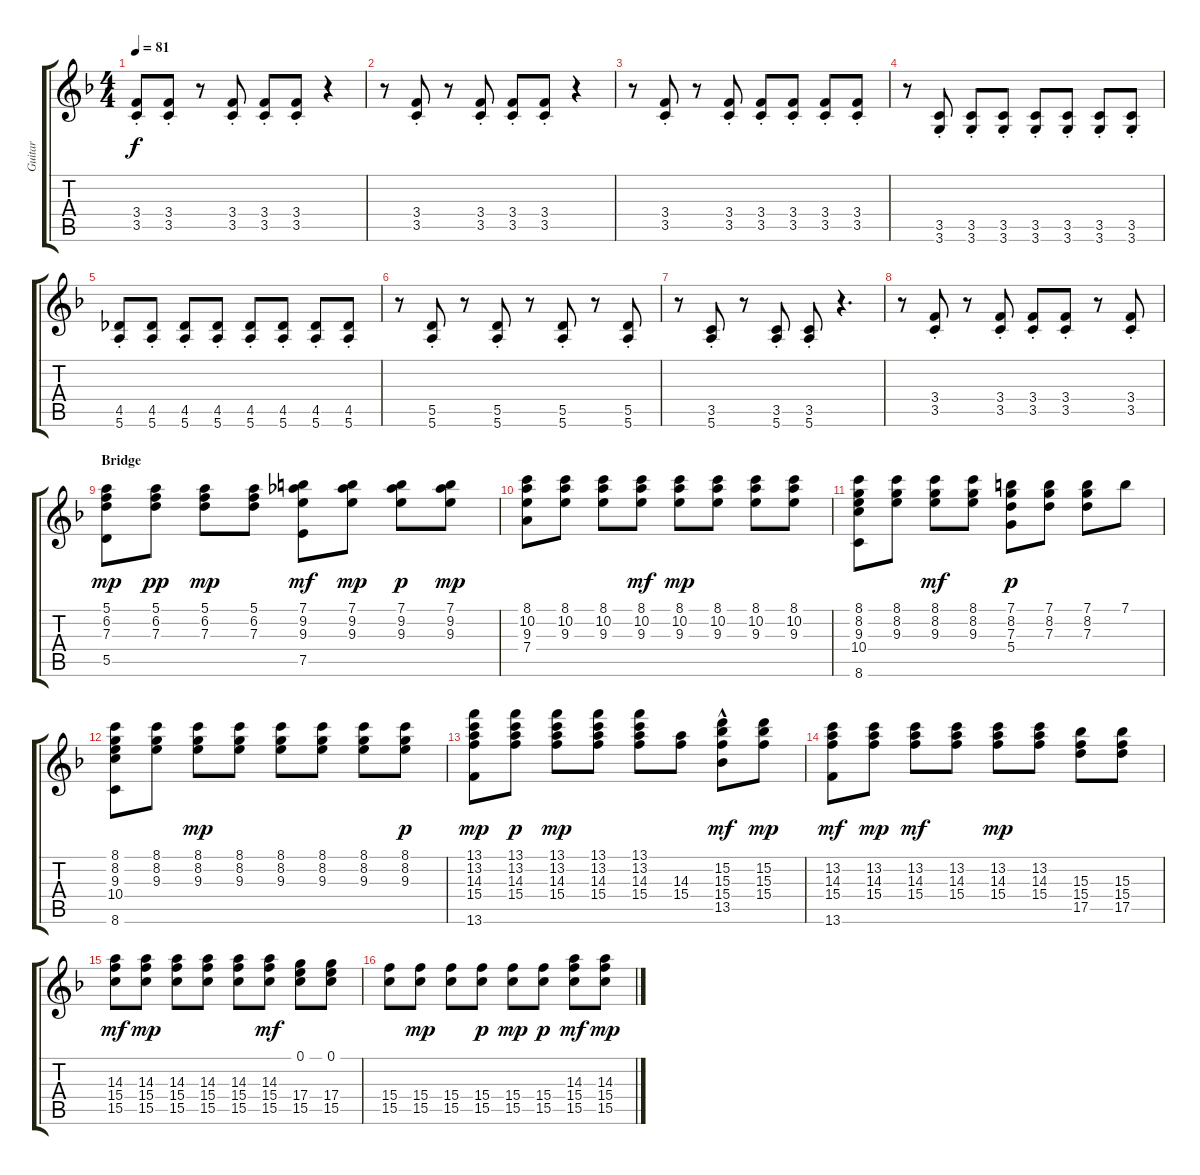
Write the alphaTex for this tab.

\track ("Guitar" "Guitar") {instrument electricguitarjazz}
\staff {score tabs}
\tuning (E4 B3 G3 D3 A2 E2) {hide}
\ts (4 4)
\tempo 81
\clef g2
\ks f
(3.4{st} 3.5{st}).8{dy f} (3.4{st} 3.5{st}).8 r.8 (3.4{st} 3.5{st}).8 (3.4{st} 3.5{st}).8 (3.4{st} 3.5{st}).8 r.4 |
r.8 (3.4{st} 3.5{st}).8 r.8 (3.4{st} 3.5{st}).8 (3.4{st} 3.5{st}).8 (3.4{st} 3.5{st}).8 r.4 |
r.8 (3.4{st} 3.5{st}).8 r.8 (3.4{st} 3.5{st}).8 (3.4{st} 3.5{st}).8 (3.4{st} 3.5{st}).8 (3.4{st} 3.5{st}).8 (3.4{st} 3.5{st}).8 |
r.8 (3.5{st} 3.6{st}).8 (3.5{st} 3.6{st}).8 (3.5{st} 3.6{st}).8 (3.5{st} 3.6{st}).8 (3.5{st} 3.6{st}).8 (3.5{st} 3.6{st}).8 (3.5{st} 3.6{st}).8 |
(4.5{st} 5.6{st}).8 (4.5{st} 5.6{st}).8 (4.5{st} 5.6{st}).8 (4.5{st} 5.6{st}).8 (4.5{st} 5.6{st}).8 (4.5{st} 5.6{st}).8 (4.5{st} 5.6{st}).8 (4.5{st} 5.6{st}).8 |
r.8 (5.5{st} 5.6{st}).8 r.8 (5.5{st} 5.6{st}).8 r.8 (5.5{st} 5.6{st}).8 r.8 (5.5{st} 5.6{st}).8 |
r.8 (3.5{st} 5.6{st}).8 r.8 (3.5{st} 5.6{st}).8 (3.5{st} 5.6{st}).8 r.4{d} |
r.8 (3.4{st} 3.5{st}).8 r.8 (3.4{st} 3.5{st}).8 (3.4{st} 3.5{st}).8 (3.4{st} 3.5{st}).8 r.8 (3.4{st} 3.5{st}).8 |
\section ("" "Bridge")
(5.1 6.2 7.3 5.5).8{dy mp} (5.1 6.2 7.3).8{dy pp} (5.1 6.2 7.3).8{dy mp} (5.1 6.2 7.3).8 (7.1 9.2 9.3 7.5).8{dy mf} (7.1 9.2 9.3).8{dy mp} (7.1 9.2 9.3).8{dy p} (7.1 9.2 9.3).8{dy mp} |
(8.1 10.2 9.3 7.4).8 (8.1 10.2 9.3).8 (8.1 10.2 9.3).8 (8.1 10.2 9.3).8{dy mf} (8.1 10.2 9.3).8{dy mp} (8.1 10.2 9.3).8 (8.1 10.2 9.3).8 (8.1 10.2 9.3).8 |
(8.1 8.2 9.3 10.4 8.6).8 (8.1 8.2 9.3).8 (8.1 8.2 9.3).8{dy mf} (8.1 8.2 9.3).8 (7.1 8.2 7.3 5.4).8{dy p} (7.1 8.2 7.3).8 (7.1 8.2 7.3).8 7.1.8 |
(8.1 8.2 9.3 10.4 8.6).8 (8.1 8.2 9.3).8 (8.1 8.2 9.3).8{dy mp} (8.1 8.2 9.3).8 (8.1 8.2 9.3).8 (8.1 8.2 9.3).8 (8.1 8.2 9.3).8 (8.1 8.2 9.3).8{dy p} |
(13.1 13.2 14.3 15.4 13.6).8{dy mp} (13.1 13.2 14.3 15.4).8{dy p} (13.1 13.2 14.3 15.4).8{dy mp} (13.1 13.2 14.3 15.4).8 (13.1 13.2 14.3 15.4).8 (14.3 15.4).8 (15.2 15.3 15.4 13.5{hac}).8{dy mf} (15.2 15.3 15.4).8{dy mp} |
(13.2 14.3 15.4 13.6).8{dy mf} (13.2 14.3 15.4).8{dy mp} (13.2 14.3 15.4).8{dy mf} (13.2 14.3 15.4).8 (13.2 14.3 15.4).8{dy mp} (13.2 14.3 15.4).8 (15.3 15.4 17.5).8 (15.3 15.4 17.5).8 |
(14.3 15.4 15.5).8{dy mf} (14.3 15.4 15.5).8{dy mp} (14.3 15.4 15.5).8 (14.3 15.4 15.5).8 (14.3 15.4 15.5).8 (14.3 15.4 15.5).8{dy mf} (0.1 17.4 15.5).8 (0.1 17.4 15.5).8 |
(15.4 15.5).8 (15.4 15.5).8{dy mp} (15.4 15.5).8 (15.4 15.5).8{dy p} (15.4 15.5).8{dy mp} (15.4 15.5).8{dy p} (14.3 15.4 15.5).8{dy mf} (14.3 15.4 15.5).8{dy mp}
